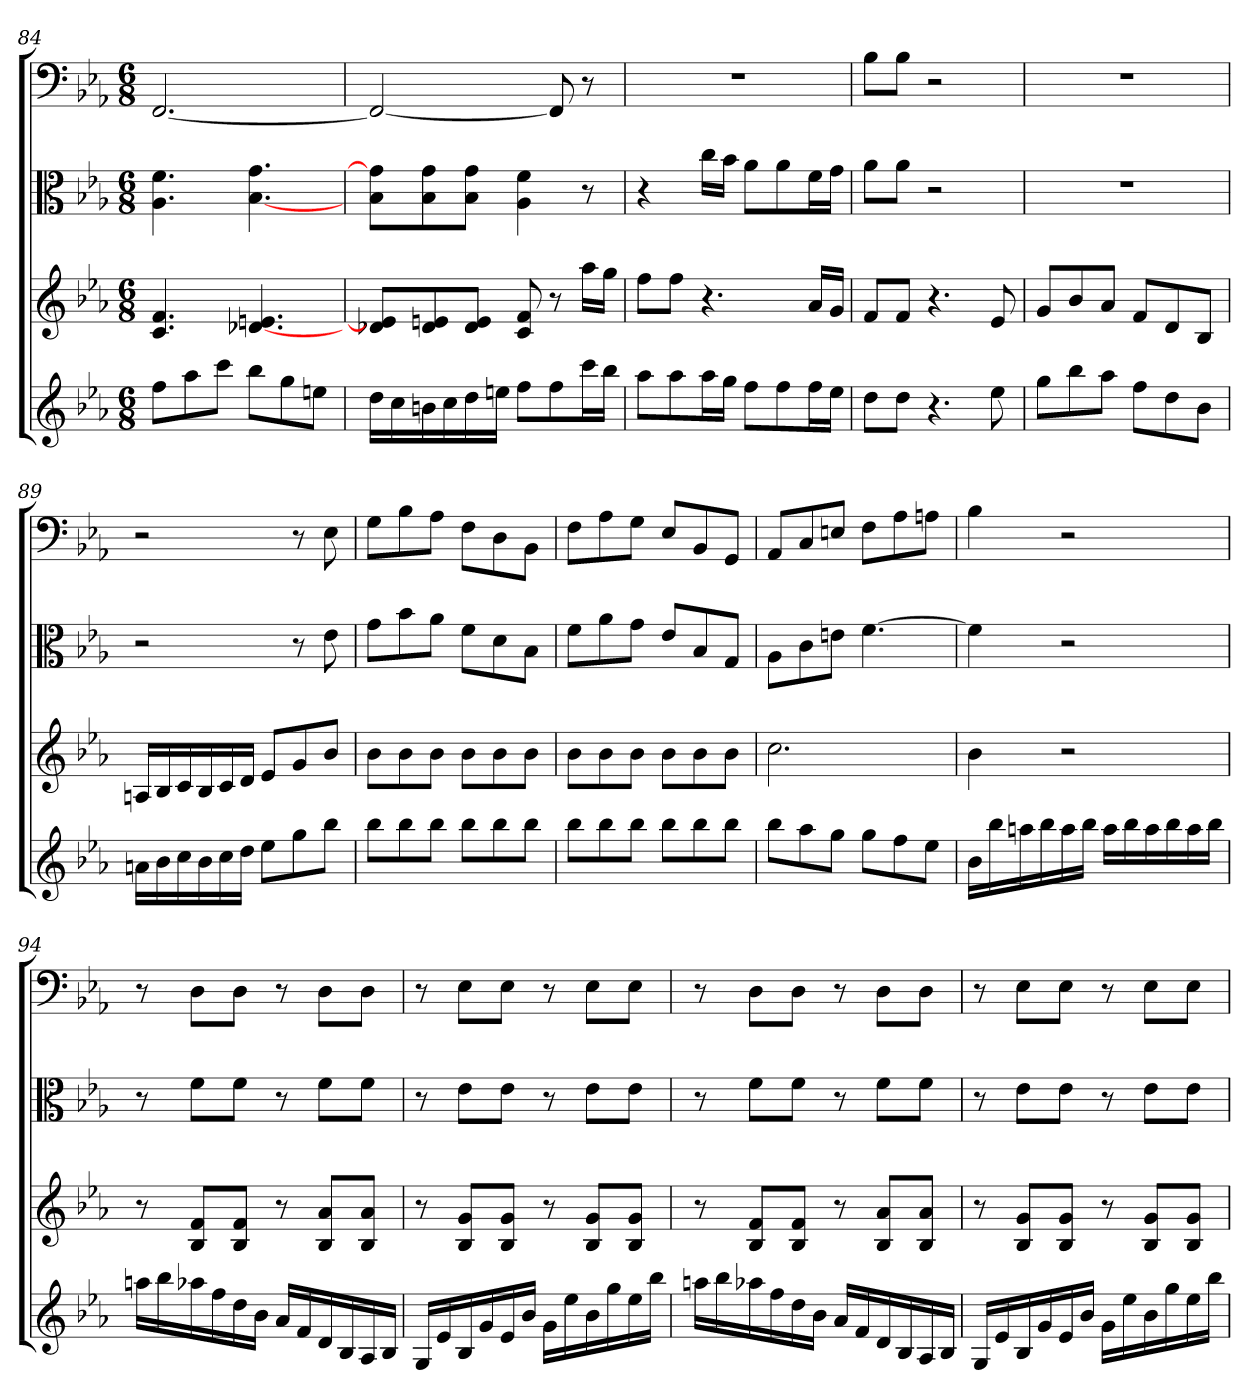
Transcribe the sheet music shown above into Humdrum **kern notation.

**kern	**kern	**kern	**kern
*part4	*part3	*part2	*part1
*staff4	*staff3	*staff2	*staff1
*	*	*clefC3	*clefF4
*k[b-e-a-]	*k[b-e-a-]	*k[b-e-a-]	*k[b-e-a-]
*E-:	*E-:	*E-:	*E-:
*M6/8	*M6/8	*M6/8	*M6/8
=84	=84	=84	=84
8ffL	4.c 4.f	4.A- 4.f	[2.FF
8aa-	.	.	.
8cccJ	.	.	.
8bb-L	[4.d-X 4.en	[4.B- 4.g	.
8gg	.	.	.
8eenJ	.	.	.
=85	=85	=85	=85
16ddLL	8d-X 8e]L	8B-\ 8g]\L	2FF_
16cc	.	.	.
16bn	8d- 8en	8B-\ 8g\	.
16cc	.	.	.
16dd	8d- 8eJ	8B-\ 8g\J	.
16eenJJ	.	.	.
8ffL	8c 8f	4A- 4f	.
8ff	8r	.	8FF]
16cccL	16aa-LL	8r	8r
16bb-JJ	16ggJJ	.	.
=86	=86	=86	=86
8aa-L	8ffL	4r	2.r
8aa-	8ffJ	.	.
16aa-L	4.r	16cc\LL	.
16ggJJ	.	16b-\JJ	.
8ffL	.	8a-\L	.
8ff	.	8a-\	.
16ffL	16a-LL	16f\L	.
16ee-JJ	16gJJ	16g\JJ	.
=87	=87	=87	=87
8ddL	8fL	8a-\L	8B-\L
8ddJ	8fJ	8a-\J	8B-\J
4.r	4.r	2r	2r
8ee-	8e-	.	.
=88	=88	=88	=88
8ggL	8gL	2.r	2.r
8bb-	8b-	.	.
8aa-J	8a-J	.	.
8ffL	8fL	.	.
8dd	8d	.	.
8b-J	8B-J	.	.
=89	=89	=89	=89
16anLL	16AnLL	2r	2r
16b-	16B-	.	.
16cc	16c	.	.
16b-	16B-	.	.
16cc	16c	.	.
16ddJJ	16dJJ	.	.
8ee-L	8e-L	.	.
8gg	8g	8r	8r
8bb-J	8b-J	8e-	8E-
=90	=90	=90	=90
8bb-L	8b-L	8g\L	8G\L
8bb-	8b-	8b-\	8B-\
8bb-J	8b-J	8a-\J	8A-\J
8bb-L	8b-L	8f\L	8F\L
8bb-	8b-	8d\	8D\
8bb-J	8b-J	8B-\J	8BB-\J
=91	=91	=91	=91
8bb-L	8b-L	8f\L	8F\L
8bb-	8b-	8a-\	8A-\
8bb-J	8b-J	8g\J	8G\J
8bb-L	8b-L	8e-/L	8E-/L
8bb-	8b-	8B-/	8BB-/
8bb-J	8b-J	8G/J	8GG/J
=92	=92	=92	=92
8bb-L	2.cc	8A-\L	8AA-/L
8aa-	.	8c\	8C/
8ggJ	.	8en\J	8En/J
8ggL	.	[4.f	8F\L
8ff	.	.	8A-\
8ee-J	.	.	8An\J
=93	=93	=93	=93
16b-LL	4b-	4f]	4B-
16bb-	.	.	.
16aan	.	.	.
16bb-	.	.	.
16aa	2r	2r	2r
16bb-JJ	.	.	.
16aaLL	.	.	.
16bb-	.	.	.
16aa	.	.	.
16bb-	.	.	.
16aa	.	.	.
16bb-JJ	.	.	.
=94	=94	=94	=94
16aanLL	8r	8r	8r
16bb-	.	.	.
16aa-X	8B- 8fL	8f\L	8D\L
16ff	.	.	.
16dd	8B- 8fJ	8f\J	8D\J
16b-JJ	.	.	.
16a-LL	8r	8r	8r
16f	.	.	.
16d	8B- 8a-L	8f\L	8D\L
16B-	.	.	.
16A-	8B- 8a-J	8f\J	8D\J
16B-JJ	.	.	.
=95	=95	=95	=95
16GLL	8r	8r	8r
16e-	.	.	.
16B-	8B- 8gL	8e-\L	8E-\L
16g	.	.	.
16e-	8B- 8gJ	8e-\J	8E-\J
16b-JJ	.	.	.
16gLL	8r	8r	8r
16ee-	.	.	.
16b-	8B- 8gL	8e-\L	8E-\L
16gg	.	.	.
16ee-	8B- 8gJ	8e-\J	8E-\J
16bb-JJ	.	.	.
=96	=96	=96	=96
16aanLL	8r	8r	8r
16bb-	.	.	.
16aa-X	8B- 8fL	8f\L	8D\L
16ff	.	.	.
16dd	8B- 8fJ	8f\J	8D\J
16b-JJ	.	.	.
16a-LL	8r	8r	8r
16f	.	.	.
16d	8B- 8a-L	8f\L	8D\L
16B-	.	.	.
16A-	8B- 8a-J	8f\J	8D\J
16B-JJ	.	.	.
=97	=97	=97	=97
16GLL	8r	8r	8r
16e-	.	.	.
16B-	8B- 8gL	8e-\L	8E-\L
16g	.	.	.
16e-	8B- 8gJ	8e-\J	8E-\J
16b-JJ	.	.	.
16gLL	8r	8r	8r
16ee-	.	.	.
16b-	8B- 8gL	8e-\L	8E-\L
16gg	.	.	.
16ee-	8B- 8gJ	8e-\J	8E-\J
16bb-JJ	.	.	.
=	=	=	=
*-	*-	*-	*-
